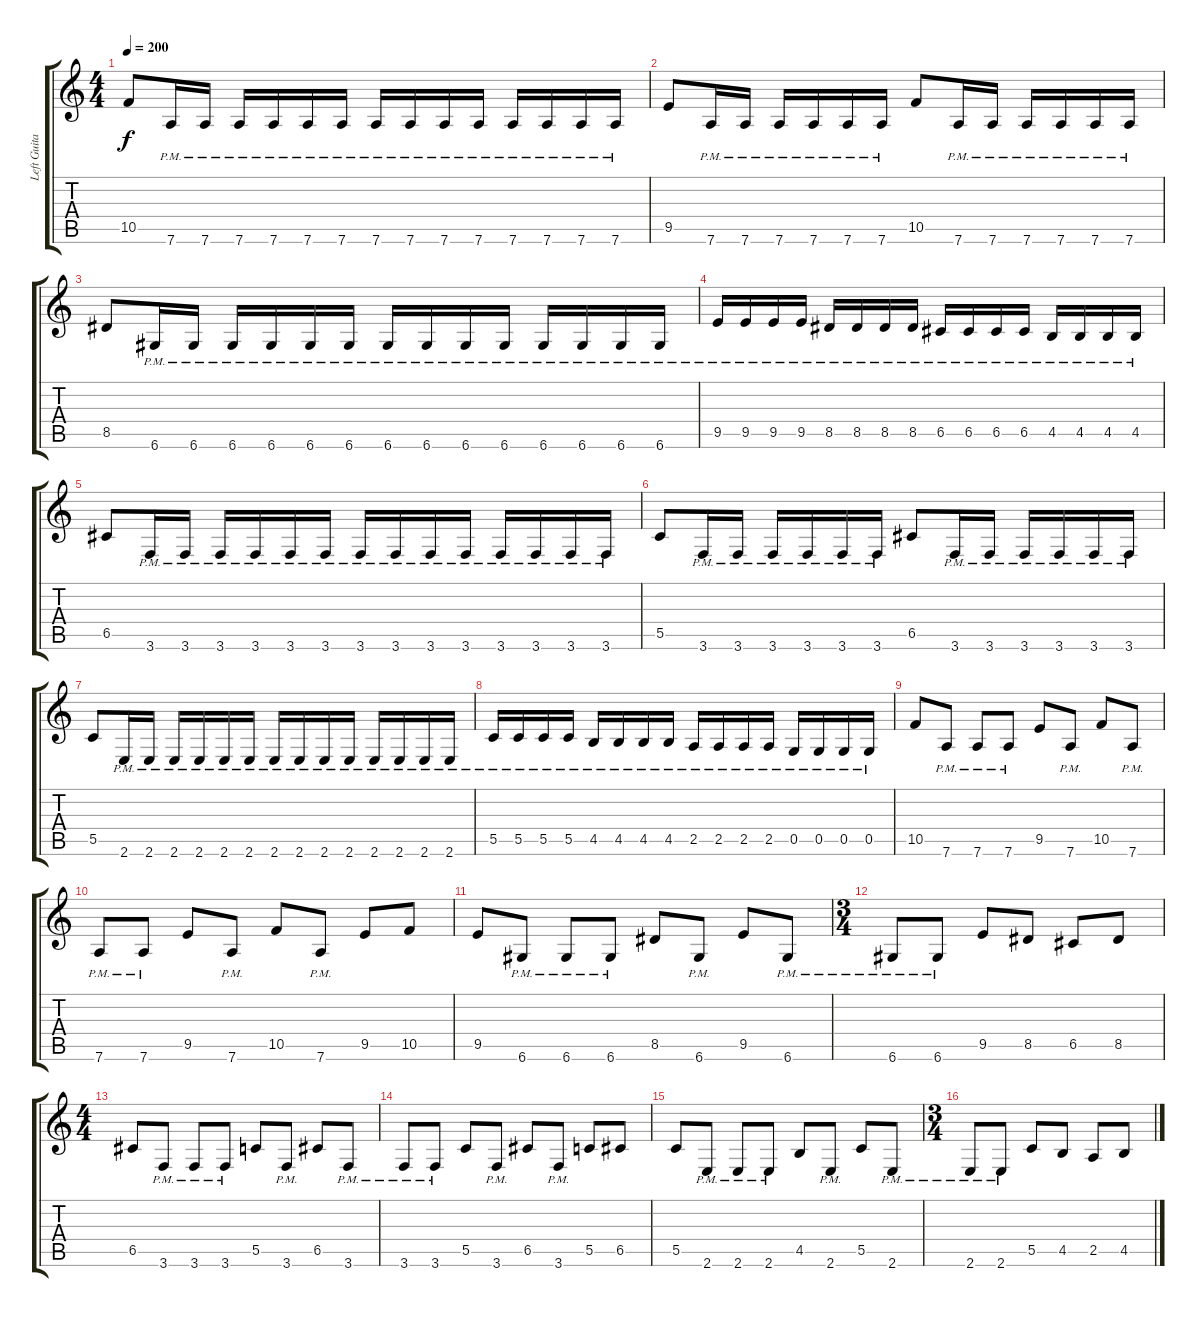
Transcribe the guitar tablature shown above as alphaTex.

\track ("Left Guitar" "Left Guita") {instrument distortionguitar}
\staff {score tabs}
\tuning (D4 A3 F3 C3 G2 D2) {hide}
\ts (4 4)
\tempo 200
\clef g2
\ks c
10.5.8{dy f} 7.6{pm}.16 7.6{pm}.16 7.6{pm}.16 7.6{pm}.16 7.6{pm}.16 7.6{pm}.16 7.6{pm}.16 7.6{pm}.16 7.6{pm}.16 7.6{pm}.16 7.6{pm}.16 7.6{pm}.16 7.6{pm}.16 7.6{pm}.16 |
9.5.8 7.6{pm}.16 7.6{pm}.16 7.6{pm}.16 7.6{pm}.16 7.6{pm}.16 7.6{pm}.16 10.5.8 7.6{pm}.16 7.6{pm}.16 7.6{pm}.16 7.6{pm}.16 7.6{pm}.16 7.6{pm}.16 |
8.5.8 6.6{pm}.16 6.6{pm}.16 6.6{pm}.16 6.6{pm}.16 6.6{pm}.16 6.6{pm}.16 6.6{pm}.16 6.6{pm}.16 6.6{pm}.16 6.6{pm}.16 6.6{pm}.16 6.6{pm}.16 6.6{pm}.16 6.6{pm}.16 |
9.5{pm}.16 9.5{pm}.16 9.5{pm}.16 9.5{pm}.16 8.5{pm}.16 8.5{pm}.16 8.5{pm}.16 8.5{pm}.16 6.5{pm}.16 6.5{pm}.16 6.5{pm}.16 6.5{pm}.16 4.5{pm}.16 4.5{pm}.16 4.5{pm}.16 4.5{pm}.16 |
6.5.8 3.6{pm}.16 3.6{pm}.16 3.6{pm}.16 3.6{pm}.16 3.6{pm}.16 3.6{pm}.16 3.6{pm}.16 3.6{pm}.16 3.6{pm}.16 3.6{pm}.16 3.6{pm}.16 3.6{pm}.16 3.6{pm}.16 3.6{pm}.16 |
5.5.8 3.6{pm}.16 3.6{pm}.16 3.6{pm}.16 3.6{pm}.16 3.6{pm}.16 3.6{pm}.16 6.5.8 3.6{pm}.16 3.6{pm}.16 3.6{pm}.16 3.6{pm}.16 3.6{pm}.16 3.6{pm}.16 |
5.5.8 2.6{pm}.16 2.6{pm}.16 2.6{pm}.16 2.6{pm}.16 2.6{pm}.16 2.6{pm}.16 2.6{pm}.16 2.6{pm}.16 2.6{pm}.16 2.6{pm}.16 2.6{pm}.16 2.6{pm}.16 2.6{pm}.16 2.6{pm}.16 |
5.5{pm}.16 5.5{pm}.16 5.5{pm}.16 5.5{pm}.16 4.5{pm}.16 4.5{pm}.16 4.5{pm}.16 4.5{pm}.16 2.5{pm}.16 2.5{pm}.16 2.5{pm}.16 2.5{pm}.16 0.5{pm}.16 0.5{pm}.16 0.5{pm}.16 0.5{pm}.16 |
10.5.8 7.6{pm}.8 7.6{pm}.8 7.6{pm}.8 9.5.8 7.6{pm}.8 10.5.8 7.6{pm}.8 |
7.6{pm}.8 7.6{pm}.8 9.5.8 7.6{pm}.8 10.5.8 7.6{pm}.8 9.5.8 10.5.8 |
9.5.8 6.6{pm}.8 6.6{pm}.8 6.6{pm}.8 8.5.8 6.6{pm}.8 9.5.8 6.6{pm}.8 |
\ts (3 4)
6.6{pm}.8 6.6{pm}.8 9.5.8 8.5.8 6.5.8 8.5.8 |
\ts (4 4)
6.5.8 3.6{pm}.8 3.6{pm}.8 3.6{pm}.8 5.5.8 3.6{pm}.8 6.5.8 3.6{pm}.8 |
3.6{pm}.8 3.6{pm}.8 5.5.8 3.6{pm}.8 6.5.8 3.6{pm}.8 5.5.8 6.5.8 |
5.5.8 2.6{pm}.8 2.6{pm}.8 2.6{pm}.8 4.5.8 2.6{pm}.8 5.5.8 2.6{pm}.8 |
\ts (3 4)
2.6{pm}.8 2.6{pm}.8 5.5.8 4.5.8 2.5.8 4.5.8
